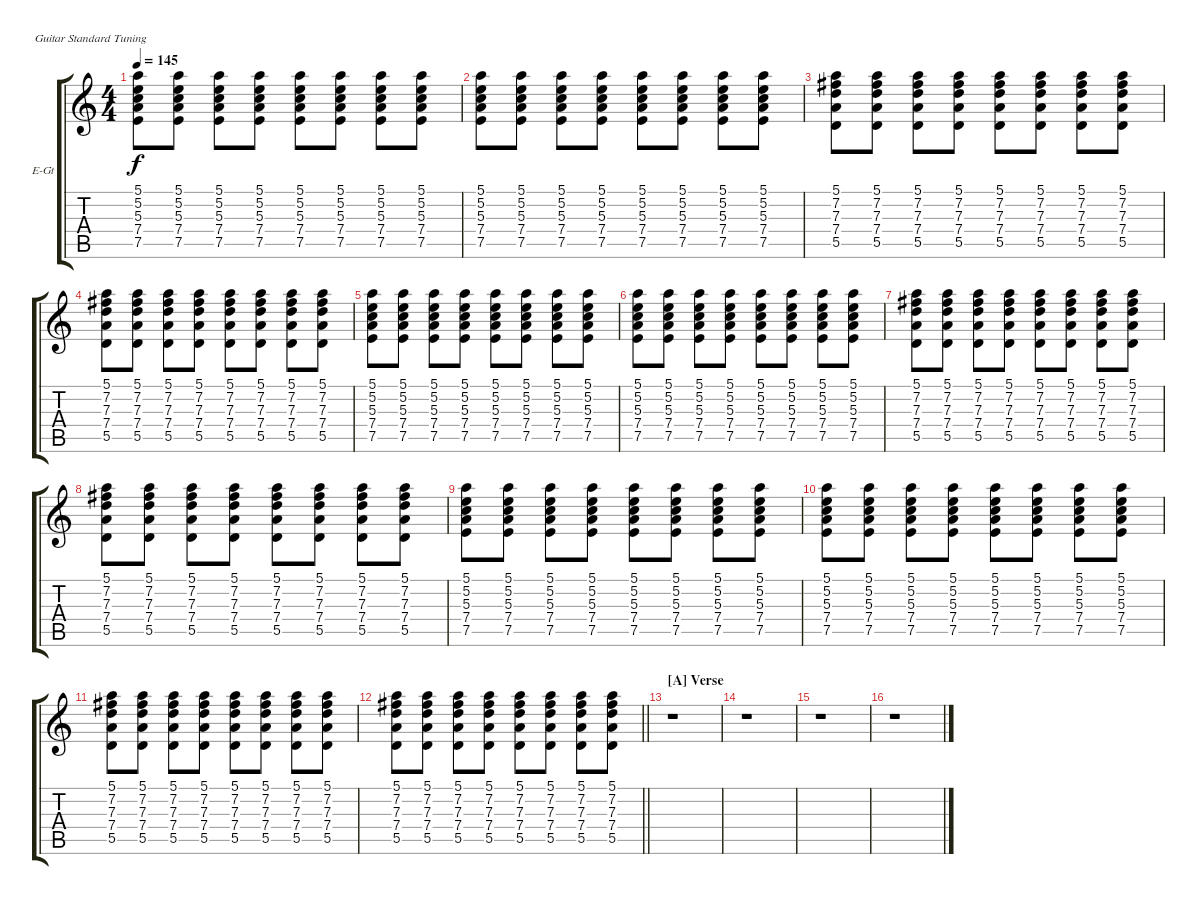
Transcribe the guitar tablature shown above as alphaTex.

\bracketExtendMode groupsimilarinstruments
\firstSystemTrackNameOrientation horizontal
\otherSystemsTrackNameOrientation horizontal
\track ("Albert Hammond Jr." "E-Gt") {instrument overdrivenguitar}
\staff {score tabs}
\tuning (E4 B3 G3 D3 A2 E2)
\ts (4 4)
\tempo 145
\clef g2
\ks c
(5.2 5.3 7.4 7.5 5.1).8{dy f} (5.2 5.3 7.4 5.1 7.5).8 (5.2 5.3 7.4 5.1 7.5).8 (5.2 5.3 7.4 5.1 7.5).8 (5.2 5.3 7.4 5.1 7.5).8 (5.2 5.3 7.4 5.1 7.5).8 (5.2 5.3 7.4 5.1 7.5).8 (5.2 5.3 7.4 5.1 7.5).8 |
(5.2 5.3 7.4 7.5 5.1).8 (5.2 5.3 7.4 5.1 7.5).8 (5.2 5.3 7.4 5.1 7.5).8 (5.2 5.3 7.4 5.1 7.5).8 (5.2 5.3 7.4 5.1 7.5).8 (5.2 5.3 7.4 5.1 7.5).8 (5.2 5.3 7.4 5.1 7.5).8 (5.2 5.3 7.4 5.1 7.5).8 |
(7.2 7.3 7.4 5.5 5.1).8 (7.2 7.3 7.4 5.5 5.1).8 (7.2 7.3 7.4 5.5 5.1).8 (7.2 7.3 7.4 5.5 5.1).8 (7.2 7.3 7.4 5.5 5.1).8 (7.2 7.3 7.4 5.5 5.1).8 (7.2 7.3 7.4 5.5 5.1).8 (7.2 7.3 7.4 5.5 5.1).8 |
(7.2 7.3 7.4 5.5 5.1).8 (7.2 7.3 7.4 5.5 5.1).8 (7.2 7.3 7.4 5.5 5.1).8 (7.2 7.3 7.4 5.5 5.1).8 (7.2 7.3 7.4 5.5 5.1).8 (7.2 7.3 7.4 5.5 5.1).8 (7.2 7.3 7.4 5.5 5.1).8 (7.2 7.3 7.4 5.5 5.1).8 |
(5.2 5.3 7.4 7.5 5.1).8 (5.2 5.3 7.4 5.1 7.5).8 (5.2 5.3 7.4 5.1 7.5).8 (5.2 5.3 7.4 5.1 7.5).8 (5.2 5.3 7.4 5.1 7.5).8 (5.2 5.3 7.4 5.1 7.5).8 (5.2 5.3 7.4 5.1 7.5).8 (5.2 5.3 7.4 5.1 7.5).8 |
(5.2 5.3 7.4 7.5 5.1).8 (5.2 5.3 7.4 5.1 7.5).8 (5.2 5.3 7.4 5.1 7.5).8 (5.2 5.3 7.4 5.1 7.5).8 (5.2 5.3 7.4 5.1 7.5).8 (5.2 5.3 7.4 5.1 7.5).8 (5.2 5.3 7.4 5.1 7.5).8 (5.2 5.3 7.4 5.1 7.5).8 |
(7.2 7.3 7.4 5.5 5.1).8 (7.2 7.3 7.4 5.5 5.1).8 (7.2 7.3 7.4 5.5 5.1).8 (7.2 7.3 7.4 5.5 5.1).8 (7.2 7.3 7.4 5.5 5.1).8 (7.2 7.3 7.4 5.5 5.1).8 (7.2 7.3 7.4 5.5 5.1).8 (7.2 7.3 7.4 5.5 5.1).8 |
(7.2 7.3 7.4 5.5 5.1).8 (7.2 7.3 7.4 5.5 5.1).8 (7.2 7.3 7.4 5.5 5.1).8 (7.2 7.3 7.4 5.5 5.1).8 (7.2 7.3 7.4 5.5 5.1).8 (7.2 7.3 7.4 5.5 5.1).8 (7.2 7.3 7.4 5.5 5.1).8 (7.2 7.3 7.4 5.5 5.1).8 |
(5.2 5.3 7.4 7.5 5.1).8 (5.2 5.3 7.4 5.1 7.5).8 (5.2 5.3 7.4 5.1 7.5).8 (5.2 5.3 7.4 5.1 7.5).8 (5.2 5.3 7.4 5.1 7.5).8 (5.2 5.3 7.4 5.1 7.5).8 (5.2 5.3 7.4 5.1 7.5).8 (5.2 5.3 7.4 5.1 7.5).8 |
(5.2 5.3 7.4 7.5 5.1).8 (5.2 5.3 7.4 5.1 7.5).8 (5.2 5.3 7.4 5.1 7.5).8 (5.2 5.3 7.4 5.1 7.5).8 (5.2 5.3 7.4 5.1 7.5).8 (5.2 5.3 7.4 5.1 7.5).8 (5.2 5.3 7.4 5.1 7.5).8 (5.2 5.3 7.4 5.1 7.5).8 |
(7.2 7.3 7.4 5.5 5.1).8 (7.2 7.3 7.4 5.5 5.1).8 (7.2 7.3 7.4 5.5 5.1).8 (7.2 7.3 7.4 5.5 5.1).8 (7.2 7.3 7.4 5.5 5.1).8 (7.2 7.3 7.4 5.5 5.1).8 (7.2 7.3 7.4 5.5 5.1).8 (7.2 7.3 7.4 5.5 5.1).8 |
\barLineRight lightlight
(7.2 7.3 7.4 5.5 5.1).8 (7.2 7.3 7.4 5.5 5.1).8 (7.2 7.3 7.4 5.5 5.1).8 (7.2 7.3 7.4 5.5 5.1).8 (7.2 7.3 7.4 5.5 5.1).8 (7.2 7.3 7.4 5.5 5.1).8 (7.2 7.3 7.4 5.5 5.1).8 (7.2 7.3 7.4 5.5 5.1).8 |
\section ("A" "Verse")
r.1 |
r.1 |
r.1 |
r.1
